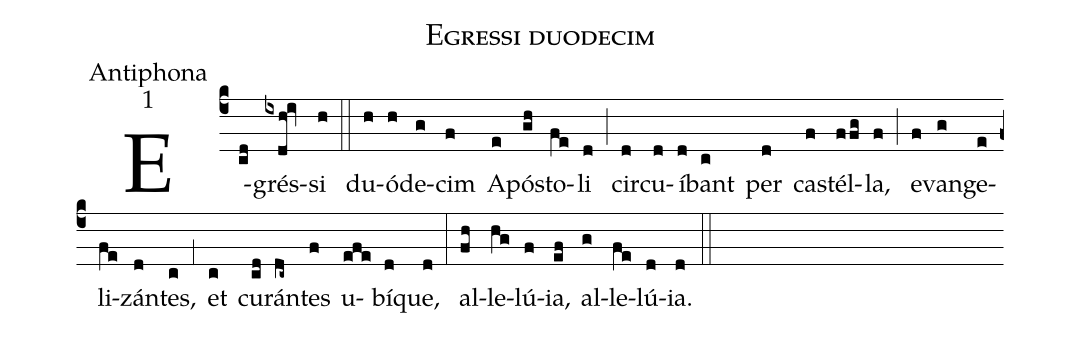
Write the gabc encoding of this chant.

name:Egressi duodecim;
office-part:Antiphona;
mode:1;
%%
(c4) E(cd)grés(ixdh!iv)si(h) (::)
du(h)ó(h)de(g)cim(f) A(e)pó(gh)sto(fe)li(d) (;) cir(d)cu(d)í(d)bant(c) per(d) ca(f)stél(ffg)la,(f) (;) e(f)van(g)ge(e)li(fe)zán(d)tes,(c) (,1) et(c) cu(cd)rán(dc~)tes(f) u(efe)bí(d)que,(d) (:)
al(fh)le(hg)lú(f)ia,(ef) al(g)le(fe)lú(d)ia.(d) (::)
